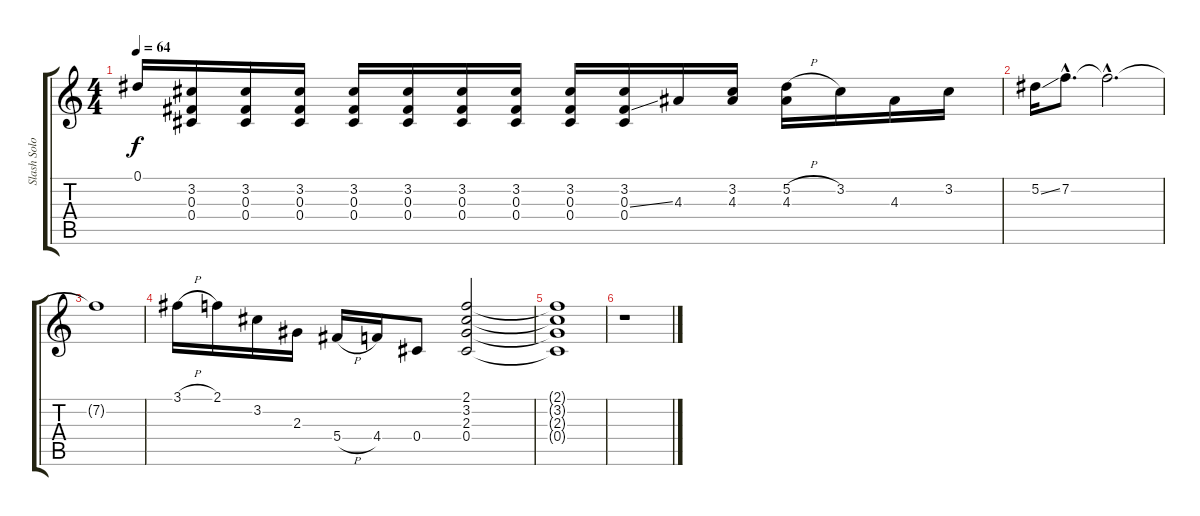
\track ("Slash Solo" "Slash Solo") {instrument acousticguitarsteel}
\staff {score tabs}
\tuning (Eb4 Bb3 Gb3 Db3 Ab2 Eb2) {hide}
\ts (4 4)
\tempo 64
\clef g2
\ks c
0.1.16{dy f} (3.2 0.3 0.4).16 (3.2 0.3 0.4).16 (3.2 0.3 0.4).16 (3.2 0.3 0.4).16 (3.2 0.3 0.4).16 (3.2 0.3 0.4).16 (3.2 0.3 0.4).16 (3.2 0.3 0.4).16 (3.2 0.3{ss} 0.4).16 4.3.16 (3.2 4.3).16 (5.2{h} 4.3).16 3.2.16 4.3.16 3.2.16 |
5.2{ss}.16 7.2{hac}.8{d} 7.2{hac t}.2{d} |
7.2{t}.1 |
3.1{h}.16 2.1.16 3.2.16 2.3.16 5.4{h}.16 4.4.16 0.4.8 (2.1 3.2 2.3 0.4).2 |
(2.1{t} 3.2{t} 2.3{t} 0.4{t}).1 |
r.1
